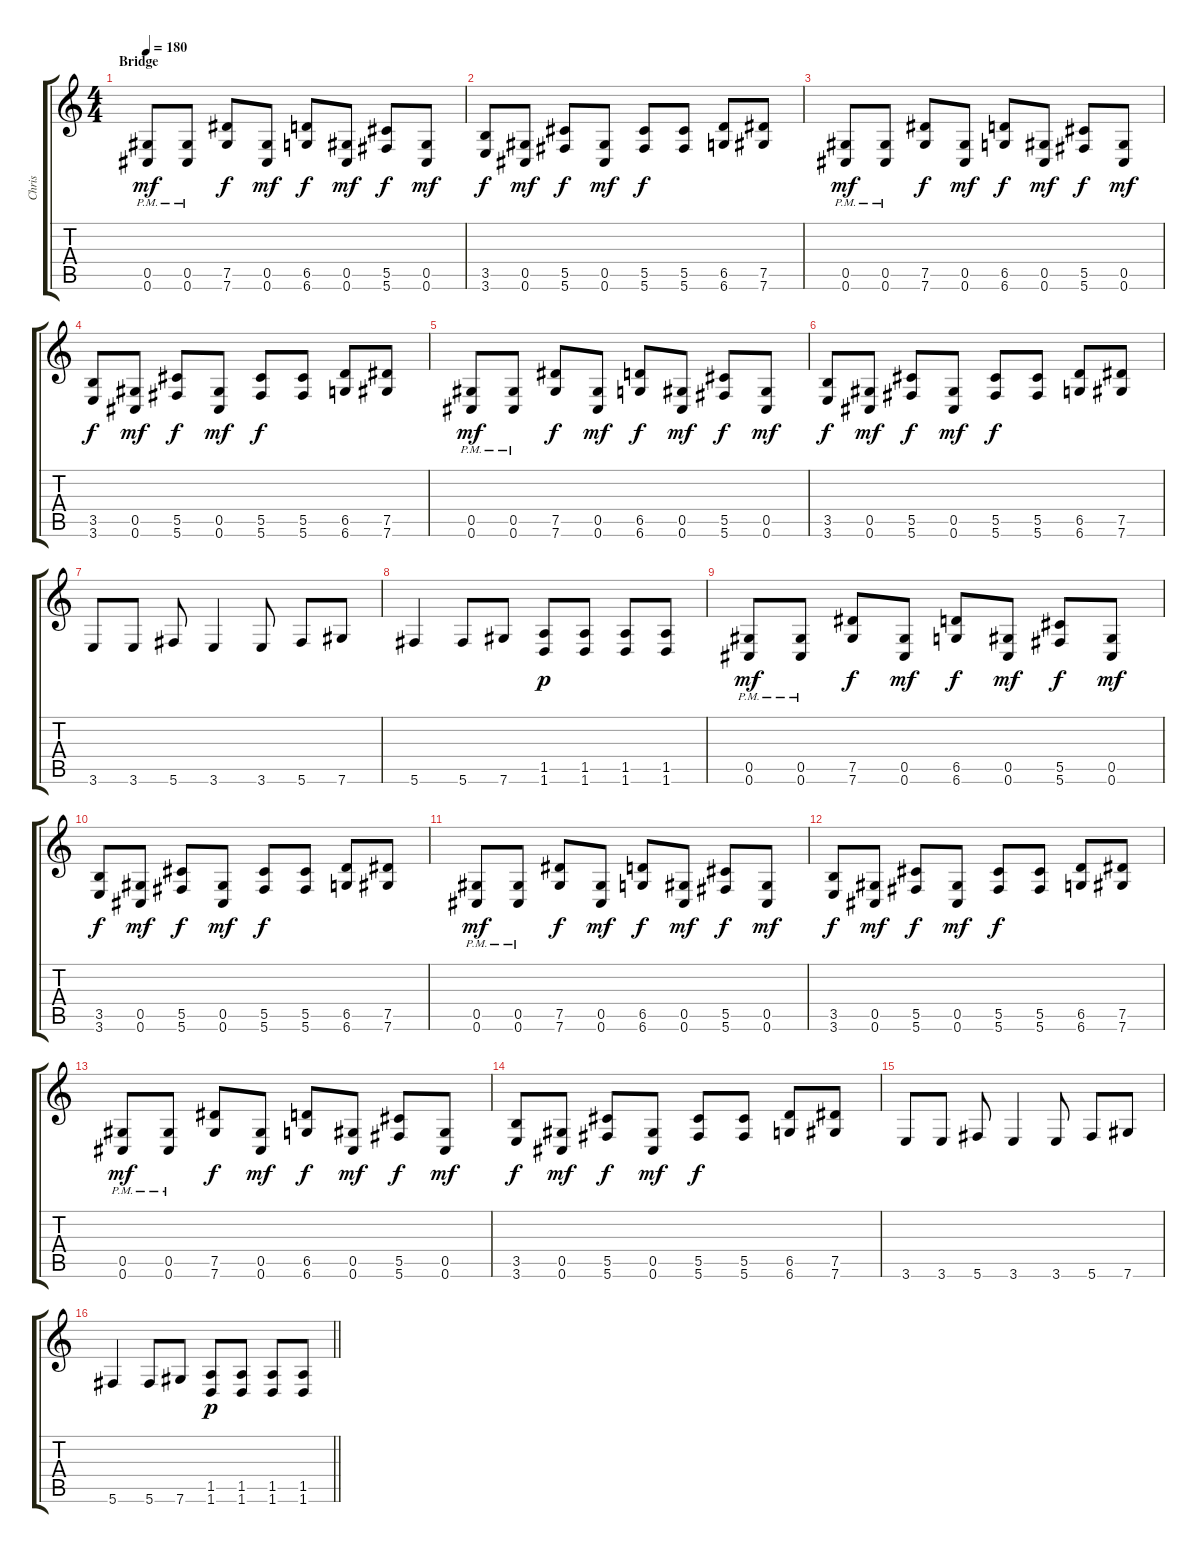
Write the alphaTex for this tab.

\track ("Chris" "Chris") {instrument distortionguitar}
\staff {score tabs}
\tuning (Eb4 Bb3 Gb3 Db3 Ab2 Db2) {hide}
\ts (4 4)
\section ("" "Bridge")
\tempo 180
\clef g2
\ks c
(0.5{pm} 0.6{pm}).8{dy mf} (0.5{pm} 0.6{pm}).8 (7.5 7.6).8{dy f} (0.5 0.6).8{dy mf} (6.5 6.6).8{dy f} (0.5 0.6).8{dy mf} (5.5 5.6).8{dy f} (0.5 0.6).8{dy mf} |
(3.5 3.6).8{dy f} (0.5 0.6).8{dy mf} (5.5 5.6).8{dy f} (0.5 0.6).8{dy mf} (5.5 5.6).8{dy f} (5.5 5.6).8 (6.5 6.6).8 (7.5 7.6).8 |
(0.5{pm} 0.6{pm}).8{dy mf} (0.5{pm} 0.6{pm}).8 (7.5 7.6).8{dy f} (0.5 0.6).8{dy mf} (6.5 6.6).8{dy f} (0.5 0.6).8{dy mf} (5.5 5.6).8{dy f} (0.5 0.6).8{dy mf} |
(3.5 3.6).8{dy f} (0.5 0.6).8{dy mf} (5.5 5.6).8{dy f} (0.5 0.6).8{dy mf} (5.5 5.6).8{dy f} (5.5 5.6).8 (6.5 6.6).8 (7.5 7.6).8 |
(0.5{pm} 0.6{pm}).8{dy mf} (0.5{pm} 0.6{pm}).8 (7.5 7.6).8{dy f} (0.5 0.6).8{dy mf} (6.5 6.6).8{dy f} (0.5 0.6).8{dy mf} (5.5 5.6).8{dy f} (0.5 0.6).8{dy mf} |
(3.5 3.6).8{dy f} (0.5 0.6).8{dy mf} (5.5 5.6).8{dy f} (0.5 0.6).8{dy mf} (5.5 5.6).8{dy f} (5.5 5.6).8 (6.5 6.6).8 (7.5 7.6).8 |
3.6.8 3.6.8 5.6.8 3.6.4 3.6.8 5.6.8 7.6.8 |
5.6.4 5.6.8 7.6.8 (1.5 1.6).8{dy p} (1.5 1.6).8 (1.5 1.6).8 (1.5 1.6).8 |
(0.5{pm} 0.6{pm}).8{dy mf} (0.5{pm} 0.6{pm}).8 (7.5 7.6).8{dy f} (0.5 0.6).8{dy mf} (6.5 6.6).8{dy f} (0.5 0.6).8{dy mf} (5.5 5.6).8{dy f} (0.5 0.6).8{dy mf} |
(3.5 3.6).8{dy f} (0.5 0.6).8{dy mf} (5.5 5.6).8{dy f} (0.5 0.6).8{dy mf} (5.5 5.6).8{dy f} (5.5 5.6).8 (6.5 6.6).8 (7.5 7.6).8 |
(0.5{pm} 0.6{pm}).8{dy mf} (0.5{pm} 0.6{pm}).8 (7.5 7.6).8{dy f} (0.5 0.6).8{dy mf} (6.5 6.6).8{dy f} (0.5 0.6).8{dy mf} (5.5 5.6).8{dy f} (0.5 0.6).8{dy mf} |
(3.5 3.6).8{dy f} (0.5 0.6).8{dy mf} (5.5 5.6).8{dy f} (0.5 0.6).8{dy mf} (5.5 5.6).8{dy f} (5.5 5.6).8 (6.5 6.6).8 (7.5 7.6).8 |
(0.5{pm} 0.6{pm}).8{dy mf} (0.5{pm} 0.6{pm}).8 (7.5 7.6).8{dy f} (0.5 0.6).8{dy mf} (6.5 6.6).8{dy f} (0.5 0.6).8{dy mf} (5.5 5.6).8{dy f} (0.5 0.6).8{dy mf} |
(3.5 3.6).8{dy f} (0.5 0.6).8{dy mf} (5.5 5.6).8{dy f} (0.5 0.6).8{dy mf} (5.5 5.6).8{dy f} (5.5 5.6).8 (6.5 6.6).8 (7.5 7.6).8 |
3.6.8 3.6.8 5.6.8 3.6.4 3.6.8 5.6.8 7.6.8 |
\barLineRight lightlight
5.6.4 5.6.8 7.6.8 (1.5 1.6).8{dy p} (1.5 1.6).8 (1.5 1.6).8 (1.5 1.6).8
